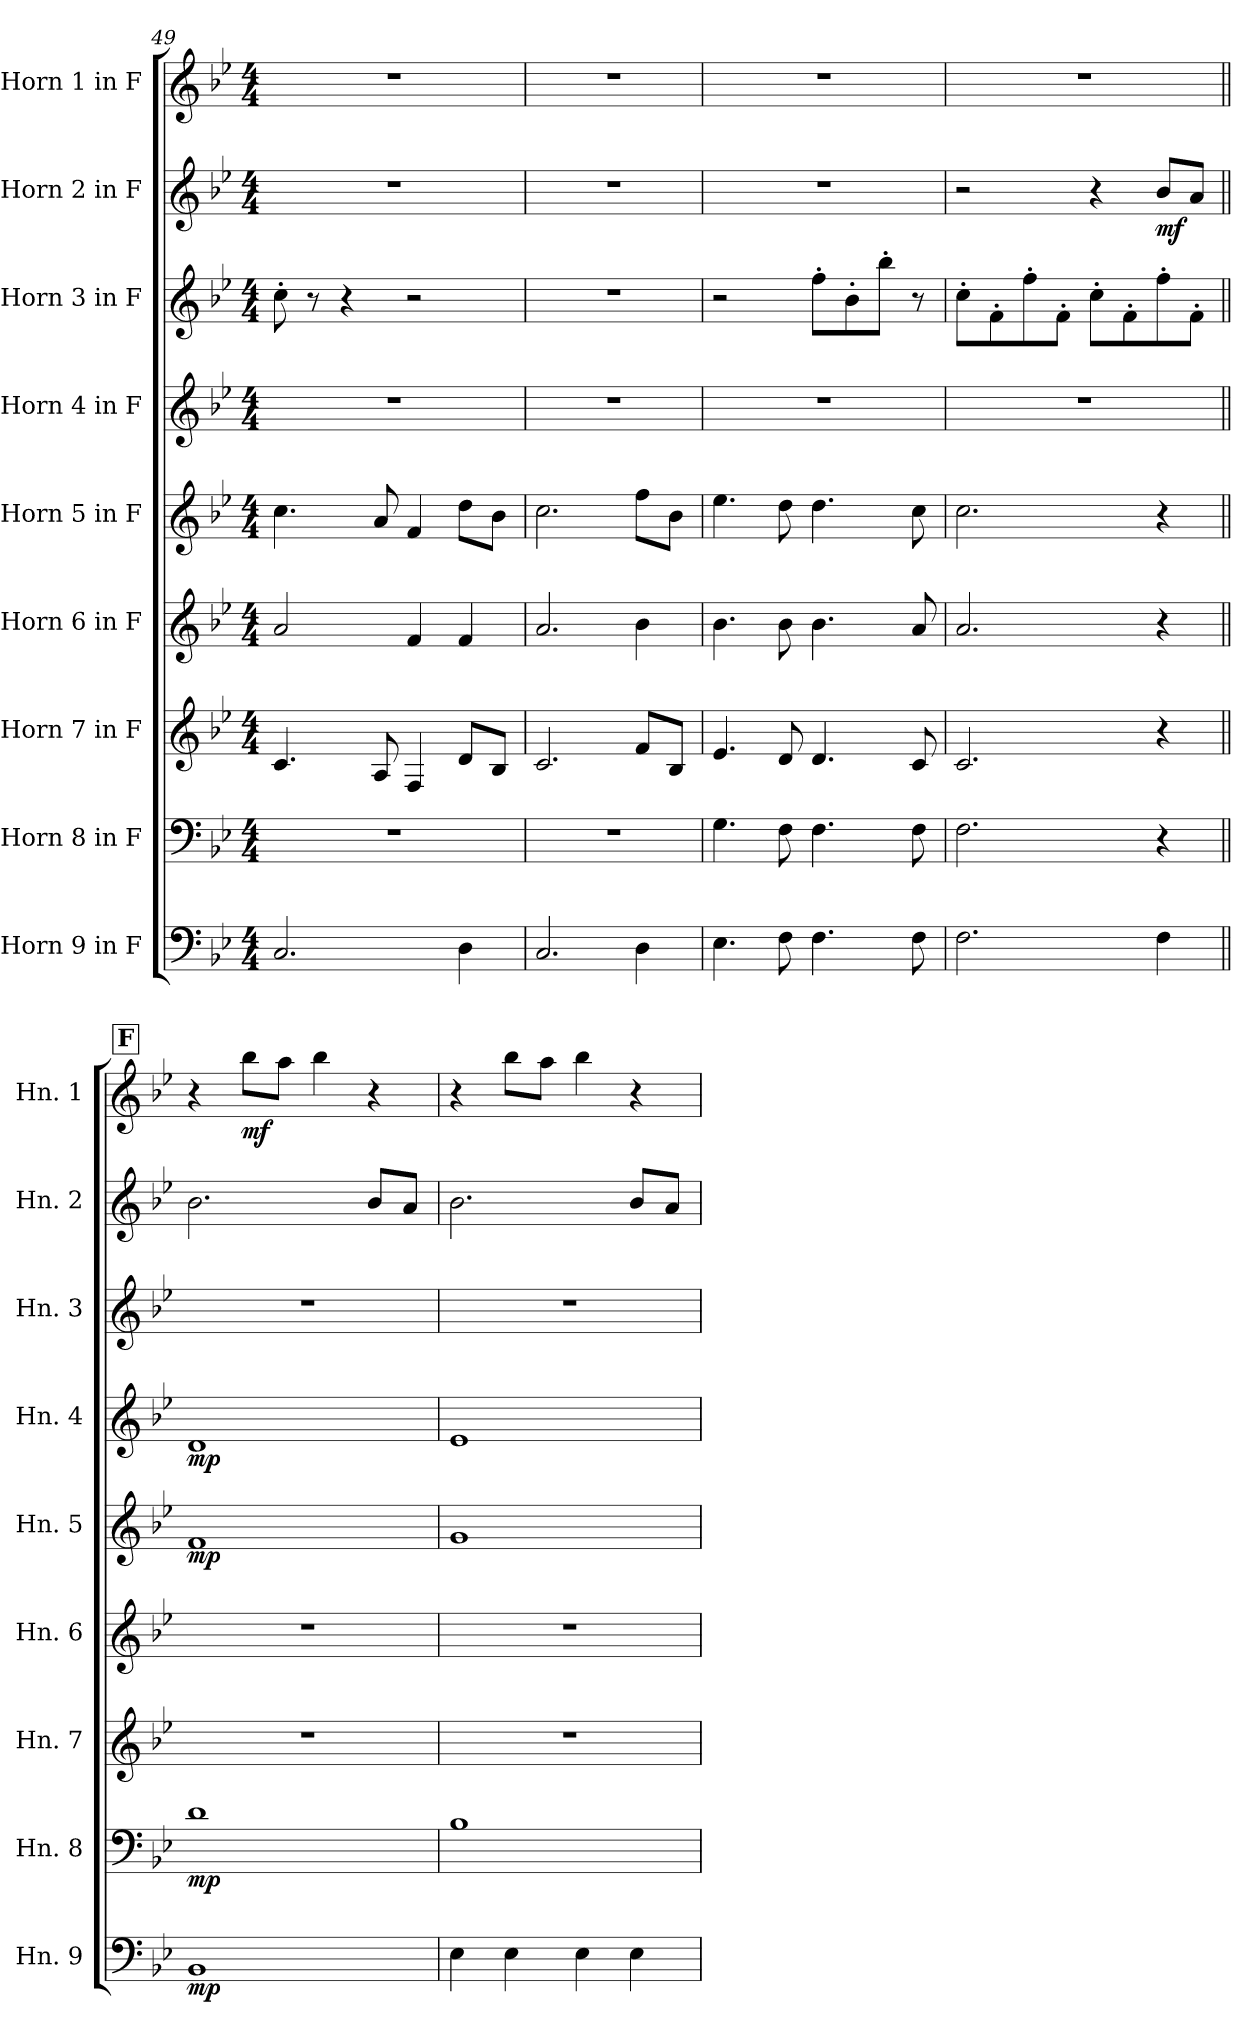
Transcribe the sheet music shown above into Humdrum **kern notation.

**kern	**dynam	**kern	**dynam	**kern	**kern	**kern	**dynam	**kern	**dynam	**kern	**kern	**dynam	**kern	**dynam
*part9	*part9	*part8	*part8	*part7	*part6	*part5	*part5	*part4	*part4	*part3	*part2	*part2	*part1	*part1
*staff9	*staff9	*staff8	*staff8	*staff7	*staff6	*staff5	*staff5	*staff4	*staff4	*staff3	*staff2	*staff2	*staff1	*staff1
*I"Horn 9 in F	*	*I"Horn 8 in F	*	*I"Horn 7 in F	*I"Horn 6 in F	*I"Horn 5 in F	*	*I"Horn 4 in F	*	*I"Horn 3 in F	*I"Horn 2 in F	*	*I"Horn 1 in F	*
*I'Hn. 9	*	*I'Hn. 8	*	*I'Hn. 7	*I'Hn. 6	*I'Hn. 5	*	*I'Hn. 4	*	*I'Hn. 3	*I'Hn. 2	*	*I'Hn. 1	*
!!LO:PB:g=z
*clefF4	*	*clefF4	*	*clefG2	*clefG2	*clefG2	*	*clefG2	*	*clefG2	*clefG2	*	*clefG2	*
*ITrd4c7	*	*ITrd4c7	*	*ITrd4c7	*ITrd4c7	*ITrd4c7	*	*ITrd4c7	*	*ITrd4c7	*ITrd4c7	*	*ITrd4c7	*
*k[b-e-a-]	*	*k[b-e-a-]	*	*k[b-e-a-]	*k[b-e-a-]	*k[b-e-a-]	*	*k[b-e-a-]	*	*k[b-e-a-]	*k[b-e-a-]	*	*k[b-e-a-]	*
*M4/4	*	*M4/4	*	*M4/4	*M4/4	*M4/4	*	*M4/4	*	*M4/4	*M4/4	*	*M4/4	*
=49	=49	=49	=49	=49	=49	=49	=49	=49	=49	=49	=49	=49	=49	=49
2.FF/	.	1r	.	4.F/	2d/	4.f\	.	1r	.	8f'\	1r	.	1r	.
.	.	.	.	.	.	.	.	.	.	8r	.	.	.	.
.	.	.	.	.	.	.	.	.	.	4r	.	.	.	.
.	.	.	.	8D/	.	8d/	.	.	.	.	.	.	.	.
.	.	.	.	4BB-/	4B-/	4B-/	.	.	.	2r	.	.	.	.
4GG\	.	.	.	8G/L	4B-/	8g\L	.	.	.	.	.	.	.	.
.	.	.	.	8E-/J	.	8e-\J	.	.	.	.	.	.	.	.
=50	=50	=50	=50	=50	=50	=50	=50	=50	=50	=50	=50	=50	=50	=50
2.FF/	.	1r	.	2.F/	2.d/	2.f\	.	1r	.	1r	1r	.	1r	.
4GG\	.	.	.	8B-/L	4e-\	8b-\L	.	.	.	.	.	.	.	.
.	.	.	.	8E-/J	.	8e-\J	.	.	.	.	.	.	.	.
=51	=51	=51	=51	=51	=51	=51	=51	=51	=51	=51	=51	=51	=51	=51
4.AA-\	.	4.C\	.	4.A-/	4.e-\	4.a-\	.	1r	.	2r	1r	.	1r	.
8BB-\	.	8BB-\	.	8G/	8e-\	8g\	.	.	.	.	.	.	.	.
4.BB-\	.	4.BB-\	.	4.G/	4.e-\	4.g\	.	.	.	8b-'\L	.	.	.	.
.	.	.	.	.	.	.	.	.	.	8e-'\	.	.	.	.
.	.	.	.	.	.	.	.	.	.	8ee-'\J	.	.	.	.
8BB-\	.	8BB-\	.	8F/	8d/	8f\	.	.	.	8r	.	.	.	.
=52	=52	=52	=52	=52	=52	=52	=52	=52	=52	=52	=52	=52	=52	=52
2.BB-\	.	2.BB-\	.	2.F/	2.d/	2.f\	.	1r	.	8f'\L	2r	.	1r	.
.	.	.	.	.	.	.	.	.	.	8B-'\	.	.	.	.
.	.	.	.	.	.	.	.	.	.	8b-'\	.	.	.	.
.	.	.	.	.	.	.	.	.	.	8B-'\J	.	.	.	.
.	.	.	.	.	.	.	.	.	.	8f'\L	4r	.	.	.
.	.	.	.	.	.	.	.	.	.	8B-'\	.	.	.	.
!	!	!	!	!	!	!	!	!	!	!	!	!LO:DY:b	!	!
4BB-\	.	4r	.	4r	4r	4r	.	.	.	8b-'\	8e-/L	mf	.	.
.	.	.	.	.	.	.	.	.	.	8B-'\J	8d/J	.	.	.
!!LO:REH:place=s1:a:B:fs=14:t=F
=53||	=53||	=53||	=53||	=53||	=53||	=53||	=53||	=53||	=53||	=53||	=53||	=53||	=53||	=53||
!	!LO:DY:b	!	!LO:DY:b	!	!	!	!LO:DY:b	!	!LO:DY:b	!	!	!	!	!
1EE-	mp	1G	mp	1r	1r	1B-	mp	1G	mp	1r	2.e-\	.	4r	.
!	!	!	!	!	!	!	!	!	!	!	!	!	!	!LO:DY:b
.	.	.	.	.	.	.	.	.	.	.	.	.	8ee-\L	mf
.	.	.	.	.	.	.	.	.	.	.	.	.	8dd\J	.
.	.	.	.	.	.	.	.	.	.	.	.	.	4ee-\	.
.	.	.	.	.	.	.	.	.	.	.	8e-/L	.	4r	.
.	.	.	.	.	.	.	.	.	.	.	8d/J	.	.	.
!!LO:PB:g=z
=54	=54	=54	=54	=54	=54	=54	=54	=54	=54	=54	=54	=54	=54	=54
4AA-\	.	1E-	.	1r	1r	1c	.	1A-	.	1r	2.e-\	.	4r	.
4AA-\	.	.	.	.	.	.	.	.	.	.	.	.	8ee-\L	.
.	.	.	.	.	.	.	.	.	.	.	.	.	8dd\J	.
4AA-\	.	.	.	.	.	.	.	.	.	.	.	.	4ee-\	.
4AA-\	.	.	.	.	.	.	.	.	.	.	8e-/L	.	4r	.
.	.	.	.	.	.	.	.	.	.	.	8d/J	.	.	.
=	=	=	=	=	=	=	=	=	=	=	=	=	=	=
*-	*-	*-	*-	*-	*-	*-	*-	*-	*-	*-	*-	*-	*-	*-
